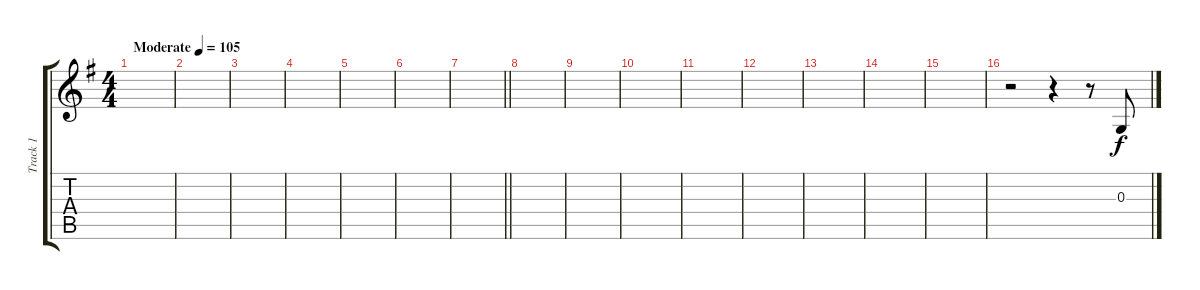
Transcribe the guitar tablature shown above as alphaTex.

\track ("Track 1" "Track 1") {instrument tenorsax}
\staff {score tabs}
\tuning (E4 B3 G3 D3 A2 E2) {hide}
\ts (4 4)
\tempo (105 "Moderate")
\clef g2
\ks g
|
|
|
|
|
|
\barLineRight lightlight
|
|
|
|
|
|
|
|
|
r.2 r.4 r.8 0.3.8
